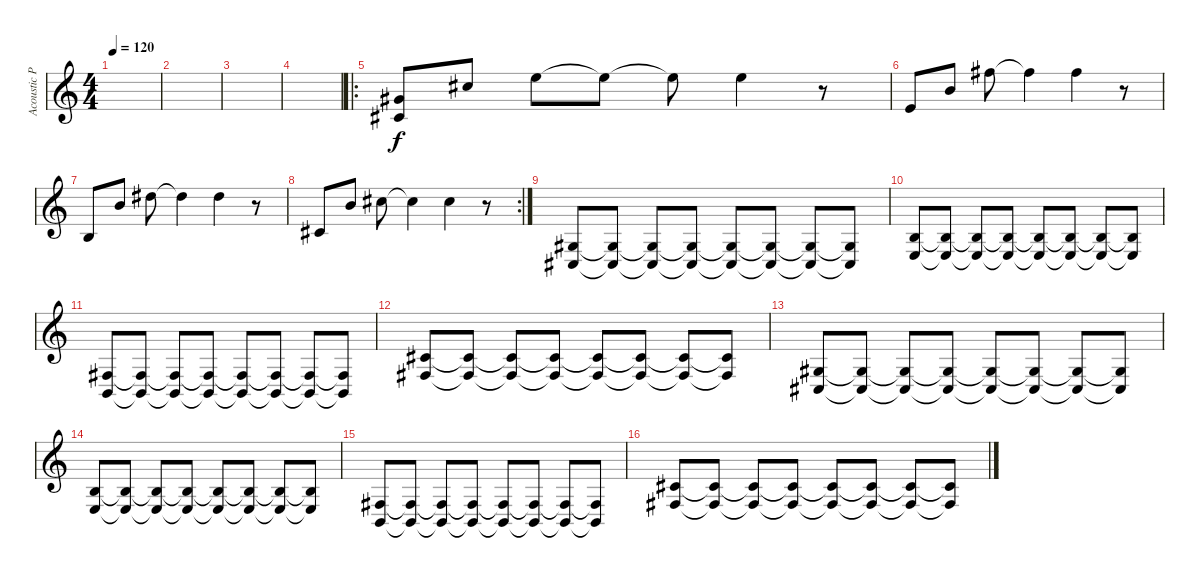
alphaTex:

\track ("Acoustic Piano" "Acoustic P") {instrument brightacousticpiano}
\staff {score}
\tuning (E4 B3 G3 D3 A2 E2 B1) {hide}
\ts (4 4)
\tempo 120
\clef g2
\ks c
|
|
|
|
\ro
(4.1 2.2).8 9.1.8 12.1.8 12.1{t}.8 12.1{t}.8 12.1.4 r.8 |
0.1.8 7.1.8 14.1.8 14.1{t}.4 14.1.4 r.8 |
0.2.8 7.1.8 11.1.8 11.1{t}.4 11.1.4 r.8 |
\rc 2
2.2.8 7.1.8 9.1.8 9.1{t}.4 9.1.4 r.8 |
(1.3 4.5).8 (1.3{t} 4.5{t}).8 (1.3{t} 4.5{t}).8 (1.3{t} 4.5{t}).8 (1.3{t} 4.5{t}).8 (1.3{t} 4.5{t}).8 (1.3{t} 4.5{t}).8 (1.3{t} 4.5{t}).8 |
(0.2 2.4).8 (0.2{t} 2.4{t}).8 (0.2{t} 2.4{t}).8 (0.2{t} 2.4{t}).8 (0.2{t} 2.4{t}).8 (0.2{t} 2.4{t}).8 (0.2{t} 2.4{t}).8 (0.2{t} 2.4{t}).8 |
(4.4 2.5).8 (4.4{t} 2.5{t}).8 (4.4{t} 2.5{t}).8 (4.4{t} 2.5{t}).8 (4.4{t} 2.5{t}).8 (4.4{t} 2.5{t}).8 (4.4{t} 2.5{t}).8 (4.4{t} 2.5{t}).8 |
(2.2 4.4).8 (2.2{t} 4.4{t}).8 (2.2{t} 4.4{t}).8 (2.2{t} 4.4{t}).8 (2.2{t} 4.4{t}).8 (2.2{t} 4.4{t}).8 (2.2{t} 4.4{t}).8 (2.2{t} 4.4{t}).8 |
(1.3 4.5).8 (1.3{t} 4.5{t}).8 (1.3{t} 4.5{t}).8 (1.3{t} 4.5{t}).8 (1.3{t} 4.5{t}).8 (1.3{t} 4.5{t}).8 (1.3{t} 4.5{t}).8 (1.3{t} 4.5{t}).8 |
(0.2 2.4).8 (0.2{t} 2.4{t}).8 (0.2{t} 2.4{t}).8 (0.2{t} 2.4{t}).8 (0.2{t} 2.4{t}).8 (0.2{t} 2.4{t}).8 (0.2{t} 2.4{t}).8 (0.2{t} 2.4{t}).8 |
(4.4 2.5).8 (4.4{t} 2.5{t}).8 (4.4{t} 2.5{t}).8 (4.4{t} 2.5{t}).8 (4.4{t} 2.5{t}).8 (4.4{t} 2.5{t}).8 (4.4{t} 2.5{t}).8 (4.4{t} 2.5{t}).8 |
(2.2 4.4).8 (2.2{t} 4.4{t}).8 (2.2{t} 4.4{t}).8 (2.2{t} 4.4{t}).8 (2.2{t} 4.4{t}).8 (2.2{t} 4.4{t}).8 (2.2{t} 4.4{t}).8 (2.2{t} 4.4{t}).8
